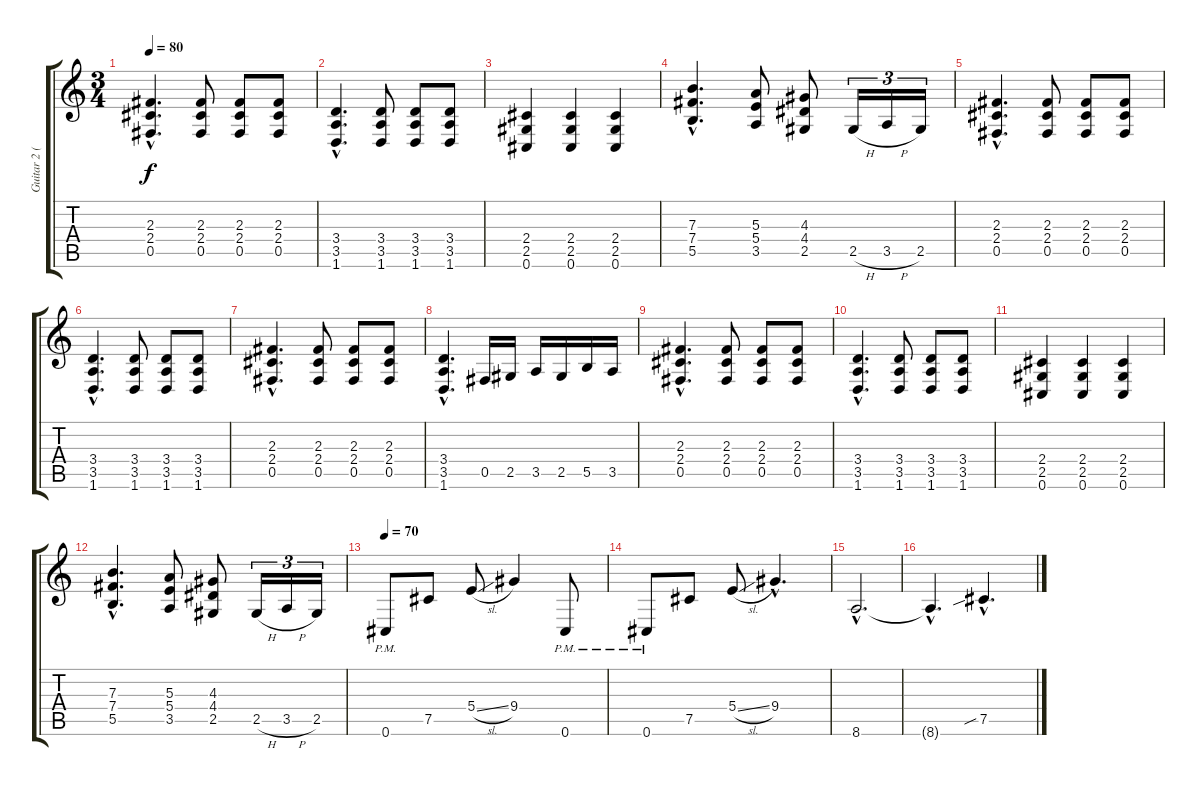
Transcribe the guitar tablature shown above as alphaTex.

\track ("Guitar 2 (Distortion)" "Guitar 2 (") {instrument distortionguitar}
\staff {score tabs}
\tuning (Db4 Ab3 E3 B2 Gb2 Db2) {hide}
\ts (3 4)
\tempo 80
\clef g2
\ks c
(2.3{hac} 2.4{hac} 0.5{hac}).4{d dy f} (2.3 2.4 0.5).8 (2.3 2.4 0.5).8 (2.3 2.4 0.5).8 |
(3.4{hac} 3.5{hac} 1.6{hac}).4{d} (3.4 3.5 1.6).8 (3.4 3.5 1.6).8 (3.4 3.5 1.6).8 |
(2.4 2.5 0.6).4 (2.4 2.5 0.6).4 (2.4 2.5 0.6).4 |
(7.3{hac} 7.4{hac} 5.5{hac}).4{d} (5.3 5.4 3.5).8 (4.3 4.4 2.5).8 2.5{h}.16{tu (3 2)} 3.5{h}.16{tu (3 2)} 2.5.16{tu (3 2)} |
(2.3{hac} 2.4{hac} 0.5{hac}).4{d} (2.3 2.4 0.5).8 (2.3 2.4 0.5).8 (2.3 2.4 0.5).8 |
(3.4{hac} 3.5{hac} 1.6{hac}).4{d} (3.4 3.5 1.6).8 (3.4 3.5 1.6).8 (3.4 3.5 1.6).8 |
(2.3{hac} 2.4{hac} 0.5{hac}).4{d} (2.3 2.4 0.5).8 (2.3 2.4 0.5).8 (2.3 2.4 0.5).8 |
(3.4{hac} 3.5{hac} 1.6{hac}).4{d} 0.5.16 2.5.16 3.5.16 2.5.16 5.5.16 3.5.16 |
(2.3{hac} 2.4{hac} 0.5{hac}).4{d} (2.3 2.4 0.5).8 (2.3 2.4 0.5).8 (2.3 2.4 0.5).8 |
(3.4{hac} 3.5{hac} 1.6{hac}).4{d} (3.4 3.5 1.6).8 (3.4 3.5 1.6).8 (3.4 3.5 1.6).8 |
(2.4 2.5 0.6).4 (2.4 2.5 0.6).4 (2.4 2.5 0.6).4 |
(7.3{hac} 7.4{hac} 5.5{hac}).4{d} (5.3 5.4 3.5).8 (4.3 4.4 2.5).8 2.5{h}.16{tu (3 2)} 3.5{h}.16{tu (3 2)} 2.5.16{tu (3 2)} |
\tempo 70
0.6{pm}.8 7.5.8 5.4{sl}.8 9.4.4 0.6{pm}.8 |
0.6{pm}.8 7.5.8 5.4{sl}.8 9.4{hac}.4{d} |
8.6{hac}.2{d} |
8.6{hac t}.4{d} 7.5{sib hac}.4{d}
